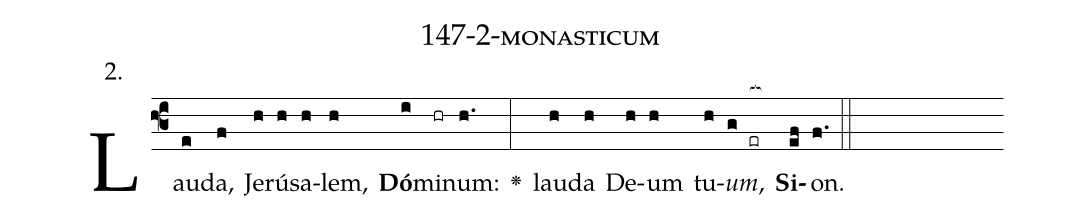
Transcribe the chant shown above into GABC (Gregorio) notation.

name: 147-2-monasticum;
annotation: 2.;
%%
(f3)Lau(e)da,(f) Je(h)rú(h)sa(h)lem,(h) <b>Dó</b>(i)mi(hr)num:(h.) <v>\greheightstar</v>(:) lau(h)da(h) De(h)um(h) tu(h)<i>um</i>,(g er[ocb:1{]) <b>Si</b>(ef[ocb:0}])on.(f.) (::)


%E(h) u(h) o(h) u(g) a(ef) e.(f.) (::)
